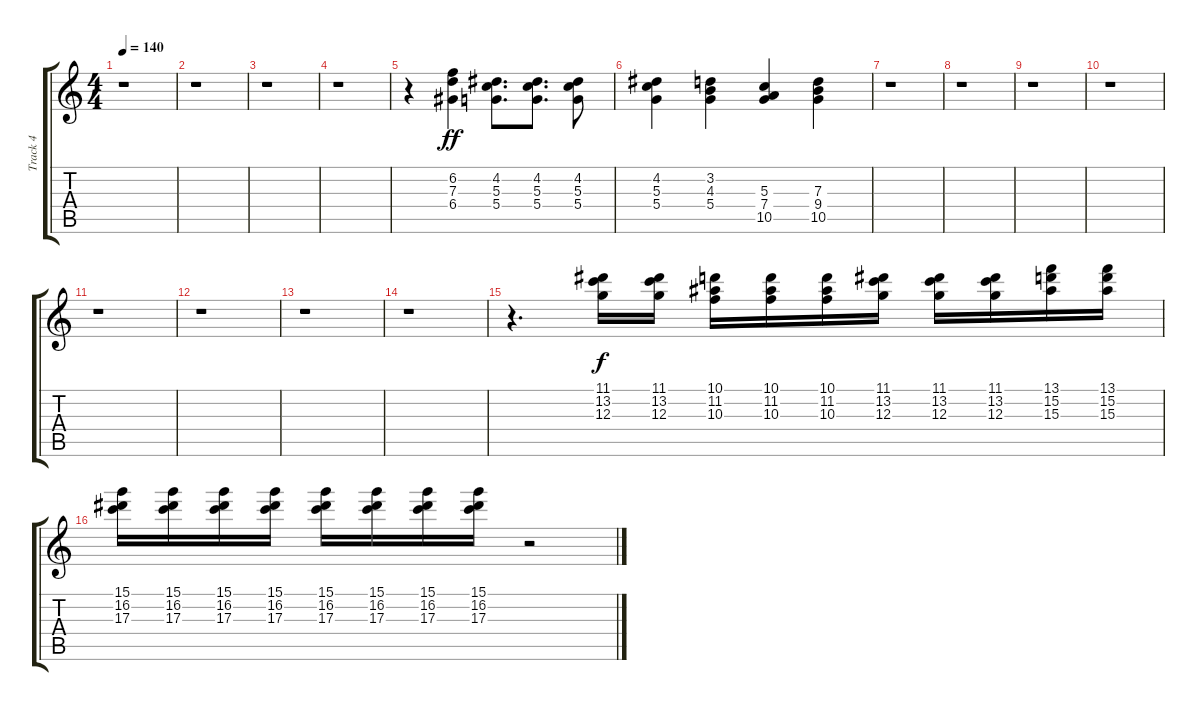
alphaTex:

\track ("Track 4" "Track 4") {instrument electricguitarclean}
\staff {score tabs}
\tuning (E4 B3 G3 D3 A2 E2) {hide}
\ts (4 4)
\tempo 140
\clef g2
\ks c
r.1{dy f} |
r.1 |
r.1 |
r.1 |
r.4 (6.2 7.3 6.4).4{dy ff} (4.2 5.3 5.4).8{d} (4.2 5.3 5.4).8{d} (4.2 5.3 5.4).8 |
(4.2 5.3 5.4).4 (3.2 4.3 5.4).4 (5.3 7.4 10.5).4 (7.3 9.4 10.5).4 |
r.1 |
r.1 |
r.1 |
r.1 |
r.1 |
r.1 |
r.1 |
r.1 |
r.4{d instrument electricgrandpiano} (11.1 13.2 12.3).16{dy f} (11.1 13.2 12.3).16 (10.1 11.2 10.3).16 (10.1 11.2 10.3).16 (10.1 11.2 10.3).16 (11.1 13.2 12.3).16 (11.1 13.2 12.3).16 (11.1 13.2 12.3).16 (13.1 15.2 15.3).16 (13.1 15.2 15.3).16 |
(15.1 16.2 17.3).16 (15.1 16.2 17.3).16 (15.1 16.2 17.3).16 (15.1 16.2 17.3).16 (15.1 16.2 17.3).16 (15.1 16.2 17.3).16 (15.1 16.2 17.3).16 (15.1 16.2 17.3).16 r.2
